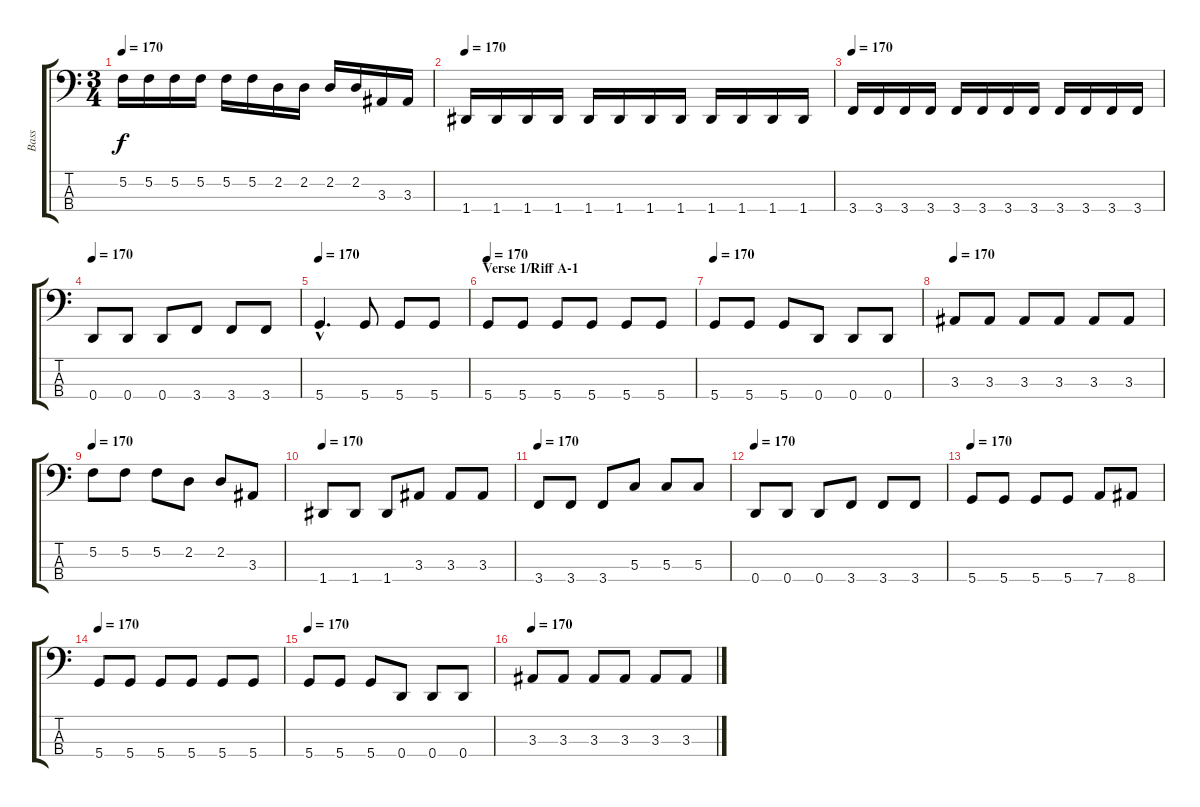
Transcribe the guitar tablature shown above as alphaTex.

\track ("Bass" "Bass") {instrument electricbasspick}
\staff {score tabs}
\tuning (F2 C2 G1 D1) {hide}
\ts (3 4)
\tempo 170
\clef f4
\ks c
5.2.16{dy f} 5.2.16 5.2.16 5.2.16 5.2.16 5.2.16 2.2.16 2.2.16 2.2.16 2.2.16 3.3.16 3.3.16 |
\tempo 170
1.4.16 1.4.16 1.4.16 1.4.16 1.4.16 1.4.16 1.4.16 1.4.16 1.4.16 1.4.16 1.4.16 1.4.16 |
\tempo 170
3.4.16 3.4.16 3.4.16 3.4.16 3.4.16 3.4.16 3.4.16 3.4.16 3.4.16 3.4.16 3.4.16 3.4.16 |
\tempo 170
0.4.8 0.4.8 0.4.8 3.4.8 3.4.8 3.4.8 |
\tempo 170
5.4{hac}.4{d} 5.4.8 5.4.8 5.4.8 |
\section ("" "Verse 1/Riff A-1")
\tempo 170
5.4.8 5.4.8 5.4.8 5.4.8 5.4.8 5.4.8 |
\tempo 170
5.4.8 5.4.8 5.4.8 0.4.8 0.4.8 0.4.8 |
\tempo 170
3.3.8 3.3.8 3.3.8 3.3.8 3.3.8 3.3.8 |
\tempo 170
5.2.8 5.2.8 5.2.8 2.2.8 2.2.8 3.3.8 |
\tempo 170
1.4.8 1.4.8 1.4.8 3.3.8 3.3.8 3.3.8 |
\tempo 170
3.4.8 3.4.8 3.4.8 5.3.8 5.3.8 5.3.8 |
\tempo 170
0.4.8 0.4.8 0.4.8 3.4.8 3.4.8 3.4.8 |
\tempo 170
5.4.8 5.4.8 5.4.8 5.4.8 7.4.8 8.4.8 |
\tempo 170
5.4.8 5.4.8 5.4.8 5.4.8 5.4.8 5.4.8 |
\tempo 170
5.4.8 5.4.8 5.4.8 0.4.8 0.4.8 0.4.8 |
\tempo 170
3.3.8 3.3.8 3.3.8 3.3.8 3.3.8 3.3.8
